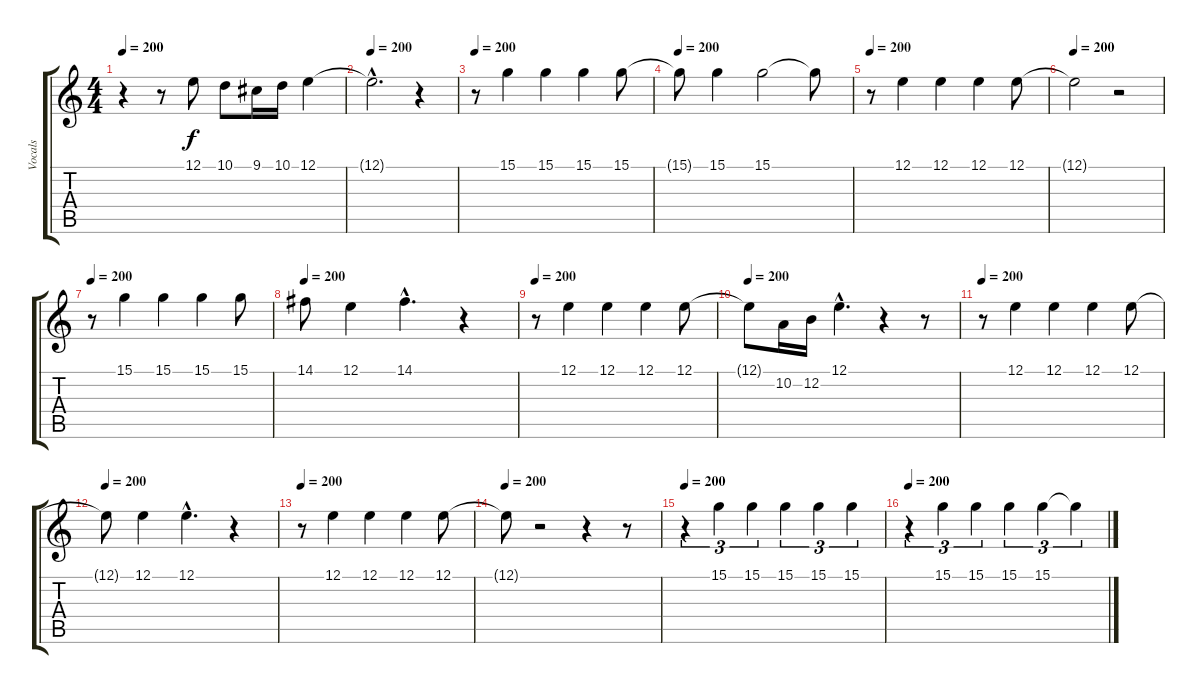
\track ("Vocals" "Vocals") {instrument lead1square}
\staff {score tabs}
\tuning (E4 B3 G3 D3 A2 E2) {hide}
\ts (4 4)
\tempo 200
\clef g2
\ks c
r.4{dy f} r.8 12.1.8 10.1.8 9.1.16 10.1.16 12.1.4 |
\tempo 200
12.1{hac t}.2{d} r.4 |
\tempo 200
r.8 15.1.4 15.1.4 15.1.4 15.1.8 |
\tempo 200
15.1{t}.8 15.1.4 15.1.2 15.1{t}.8 |
\tempo 200
r.8 12.1.4 12.1.4 12.1.4 12.1.8 |
\tempo 200
12.1{t}.2 r.2 |
\tempo 200
r.8 15.1.4 15.1.4 15.1.4 15.1.8 |
\tempo 200
14.1.8 12.1.4 14.1{hac}.4{d} r.4 |
\tempo 200
r.8 12.1.4 12.1.4 12.1.4 12.1.8 |
\tempo 200
12.1{t}.8 10.2.16 12.2.16 12.1{hac}.4{d} r.4 r.8 |
\tempo 200
r.8 12.1.4 12.1.4 12.1.4 12.1.8 |
\tempo 200
12.1{t}.8 12.1.4 12.1{hac}.4{d} r.4 |
\tempo 200
r.8 12.1.4 12.1.4 12.1.4 12.1.8 |
\tempo 200
12.1{t}.8 r.2 r.4 r.8 |
\tempo 200
r.4{tu (3 2)} 15.1.4{tu (3 2)} 15.1.4{tu (3 2)} 15.1.4{tu (3 2)} 15.1.4{tu (3 2)} 15.1.4{tu (3 2)} |
\tempo 200
r.4{tu (3 2)} 15.1.4{tu (3 2)} 15.1.4{tu (3 2)} 15.1.4{tu (3 2)} 15.1.4{tu (3 2)} 15.1{t}.4{tu (3 2)}
